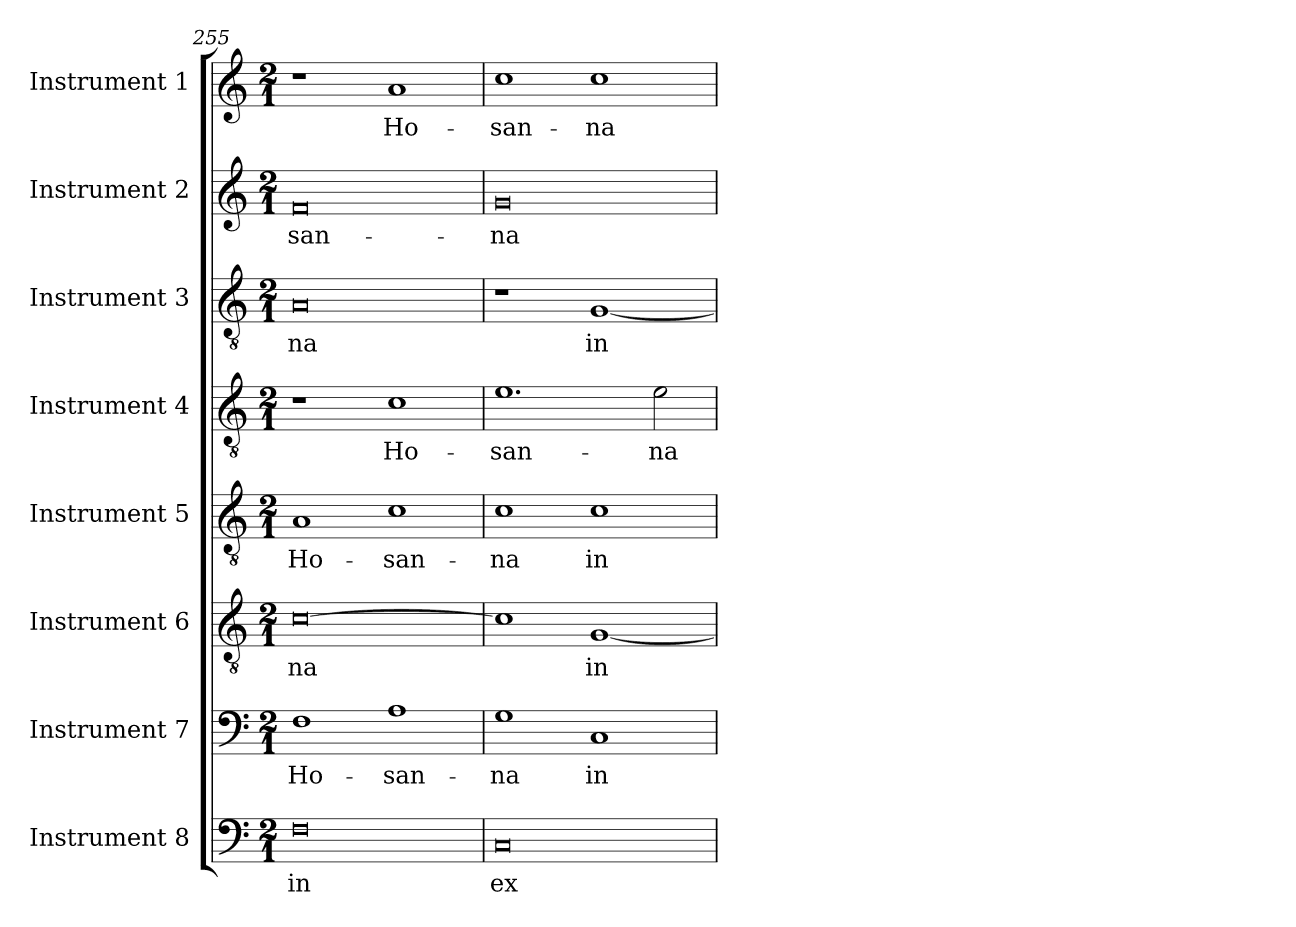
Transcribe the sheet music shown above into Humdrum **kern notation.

**kern	**text	**kern	**text	**kern	**text	**kern	**text	**kern	**text	**kern	**text	**kern	**text	**kern	**text
*part8	*part8	*part7	*part7	*part6	*part6	*part5	*part5	*part4	*part4	*part3	*part3	*part2	*part2	*part1	*part1
*staff8	*staff8	*staff7	*staff7	*staff6	*staff6	*staff5	*staff5	*staff4	*staff4	*staff3	*staff3	*staff2	*staff2	*staff1	*staff1
*I"Instrument 8	*	*I"Instrument 7	*	*I"Instrument 6	*	*I"Instrument 5	*	*I"Instrument 4	*	*I"Instrument 3	*	*I"Instrument 2	*	*I"Instrument 1	*
*clefF4	*	*clefF4	*	*clefGv2	*	*clefGv2	*	*clefGv2	*	*clefGv2	*	*clefG2	*	*clefG2	*
*k[]	*	*k[]	*	*k[]	*	*k[]	*	*k[]	*	*k[]	*	*k[]	*	*k[]	*
*C:	*	*C:	*	*C:	*	*C:	*	*C:	*	*C:	*	*C:	*	*C:	*
*M2/1	*	*M2/1	*	*M2/1	*	*M2/1	*	*M2/1	*	*M2/1	*	*M2/1	*	*M2/1	*
=255	=255	=255	=255	=255	=255	=255	=255	=255	=255	=255	=255	=255	=255	=255	=255
!	!LO:LY:b:cj	!	!LO:LY:b:cj	!	!LO:LY:b:cj	!	!LO:LY:b:cj	!	!	!	!LO:LY:b:cj	!	!LO:LY:b:cj	!	!
0F	in	1F	Ho-	[>0c	-na	1A	Ho-	1r	.	0A	-na	0f	-san-	1r	.
!	!	!	!LO:LY:b:cj	!	!	!	!LO:LY:b:cj	!	!LO:LY:b:cj	!	!	!	!	!	!LO:LY:b:cj
.	.	1A	-san-	.	.	1c	-san-	1c	Ho-	.	.	.	.	1a	Ho-
=256	=256	=256	=256	=256	=256	=256	=256	=256	=256	=256	=256	=256	=256	=256	=256
!	!LO:LY:b:cj	!	!LO:LY:b:cj	!	!LO:LY:b:cj	!	!LO:LY:b:cj	!	!LO:LY:b:cj	!	!	!	!LO:LY:b:cj	!	!LO:LY:b:cj
0C	ex-	1G	-na	1c]	.	1c	-na	1.e	-san-	1r	.	0g	-na	1cc	-san-
!	!	!	!LO:LY:b:cj	!	!LO:LY:b:cj	!	!LO:LY:b:cj	!	!	!	!LO:LY:b:cj	!	!	!	!LO:LY:b:cj
.	.	1C	in	[<1G	in	1c	in	.	.	[<1G	in	.	.	1cc	-na
!	!	!	!	!	!	!	!	!	!LO:LY:b:cj	!	!	!	!	!	!
.	.	.	.	.	.	.	.	2e\	-na	.	.	.	.	.	.
=	=	=	=	=	=	=	=	=	=	=	=	=	=	=	=
*-	*-	*-	*-	*-	*-	*-	*-	*-	*-	*-	*-	*-	*-	*-	*-
